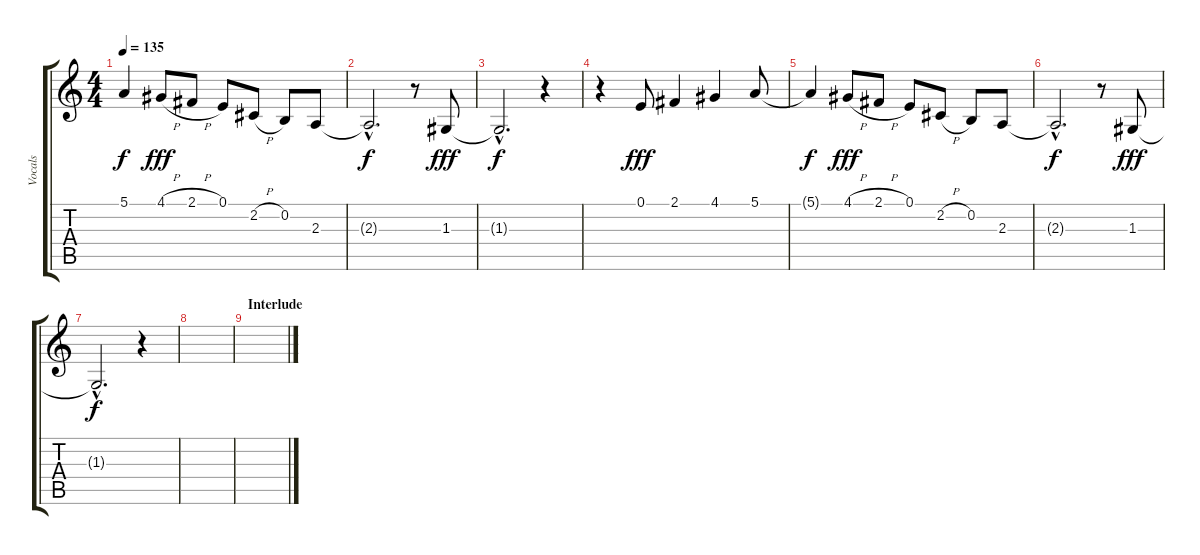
\track ("Vocals" "Vocals") {instrument tenorsax}
\staff {score tabs}
\tuning (E4 B3 G3 D3 A2 E2) {hide}
\ts (4 4)
\tempo 135
\clef g2
\ks c
5.1{t}.4{dy f} 4.1{h}.8{dy fff} 2.1{h}.8 0.1.8 2.2{h}.8 0.2.8 2.3.8 |
2.3{hac t}.2{d dy f} r.8 1.3.8{dy fff} |
1.3{hac t}.2{d dy f} r.4 |
r.4 0.1.8{dy fff} 2.1.4 4.1.4 5.1.8 |
5.1{t}.4{dy f} 4.1{h}.8{dy fff} 2.1{h}.8 0.1.8 2.2{h}.8 0.2.8 2.3.8 |
2.3{hac t}.2{d dy f} r.8 1.3.8{dy fff} |
1.3{hac t}.2{d dy f} r.4 |
|
\section ("" "Interlude")
